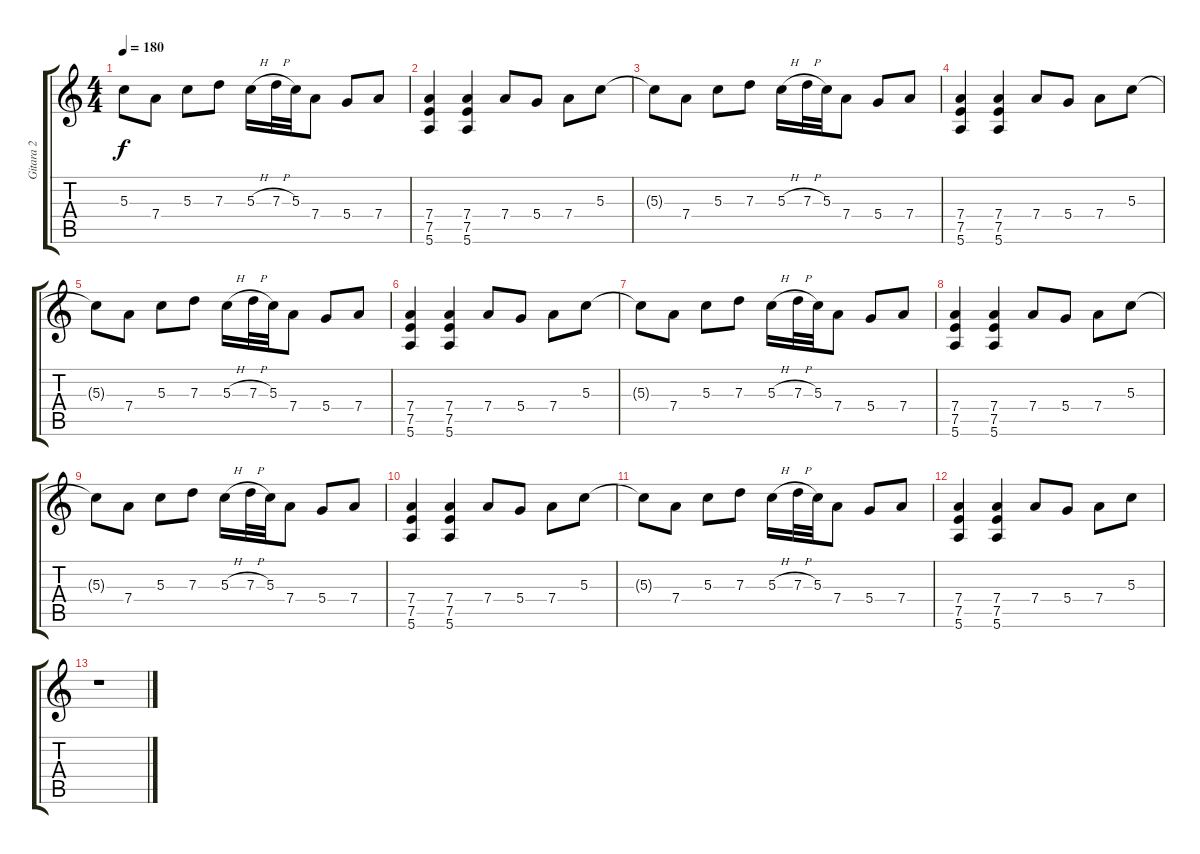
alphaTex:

\track ("Gitara 2" "Gitara 2") {instrument distortionguitar}
\staff {score tabs}
\tuning (E4 B3 G3 D3 A2 E2) {hide}
\ts (4 4)
\tempo 180
\clef g2
\ks c
5.3{t}.8{dy f} 7.4.8 5.3.8 7.3.8 5.3{h}.16 7.3{h}.32 5.3.32 7.4.8 5.4.8 7.4.8 |
(7.4 7.5 5.6).4 (7.4 7.5 5.6).4 7.4.8 5.4.8 7.4.8 5.3.8 |
5.3{t}.8 7.4.8 5.3.8 7.3.8 5.3{h}.16 7.3{h}.32 5.3.32 7.4.8 5.4.8 7.4.8 |
(7.4 7.5 5.6).4 (7.4 7.5 5.6).4 7.4.8 5.4.8 7.4.8 5.3.8 |
5.3{t}.8 7.4.8 5.3.8 7.3.8 5.3{h}.16 7.3{h}.32 5.3.32 7.4.8 5.4.8 7.4.8 |
(7.4 7.5 5.6).4 (7.4 7.5 5.6).4 7.4.8 5.4.8 7.4.8 5.3.8 |
5.3{t}.8 7.4.8 5.3.8 7.3.8 5.3{h}.16 7.3{h}.32 5.3.32 7.4.8 5.4.8 7.4.8 |
(7.4 7.5 5.6).4 (7.4 7.5 5.6).4 7.4.8 5.4.8 7.4.8 5.3.8 |
5.3{t}.8 7.4.8 5.3.8 7.3.8 5.3{h}.16 7.3{h}.32 5.3.32 7.4.8 5.4.8 7.4.8 |
(7.4 7.5 5.6).4 (7.4 7.5 5.6).4 7.4.8 5.4.8 7.4.8 5.3.8 |
5.3{t}.8 7.4.8 5.3.8 7.3.8 5.3{h}.16 7.3{h}.32 5.3.32 7.4.8 5.4.8 7.4.8 |
(7.4 7.5 5.6).4 (7.4 7.5 5.6).4 7.4.8 5.4.8 7.4.8 5.3.8 |
r.1
